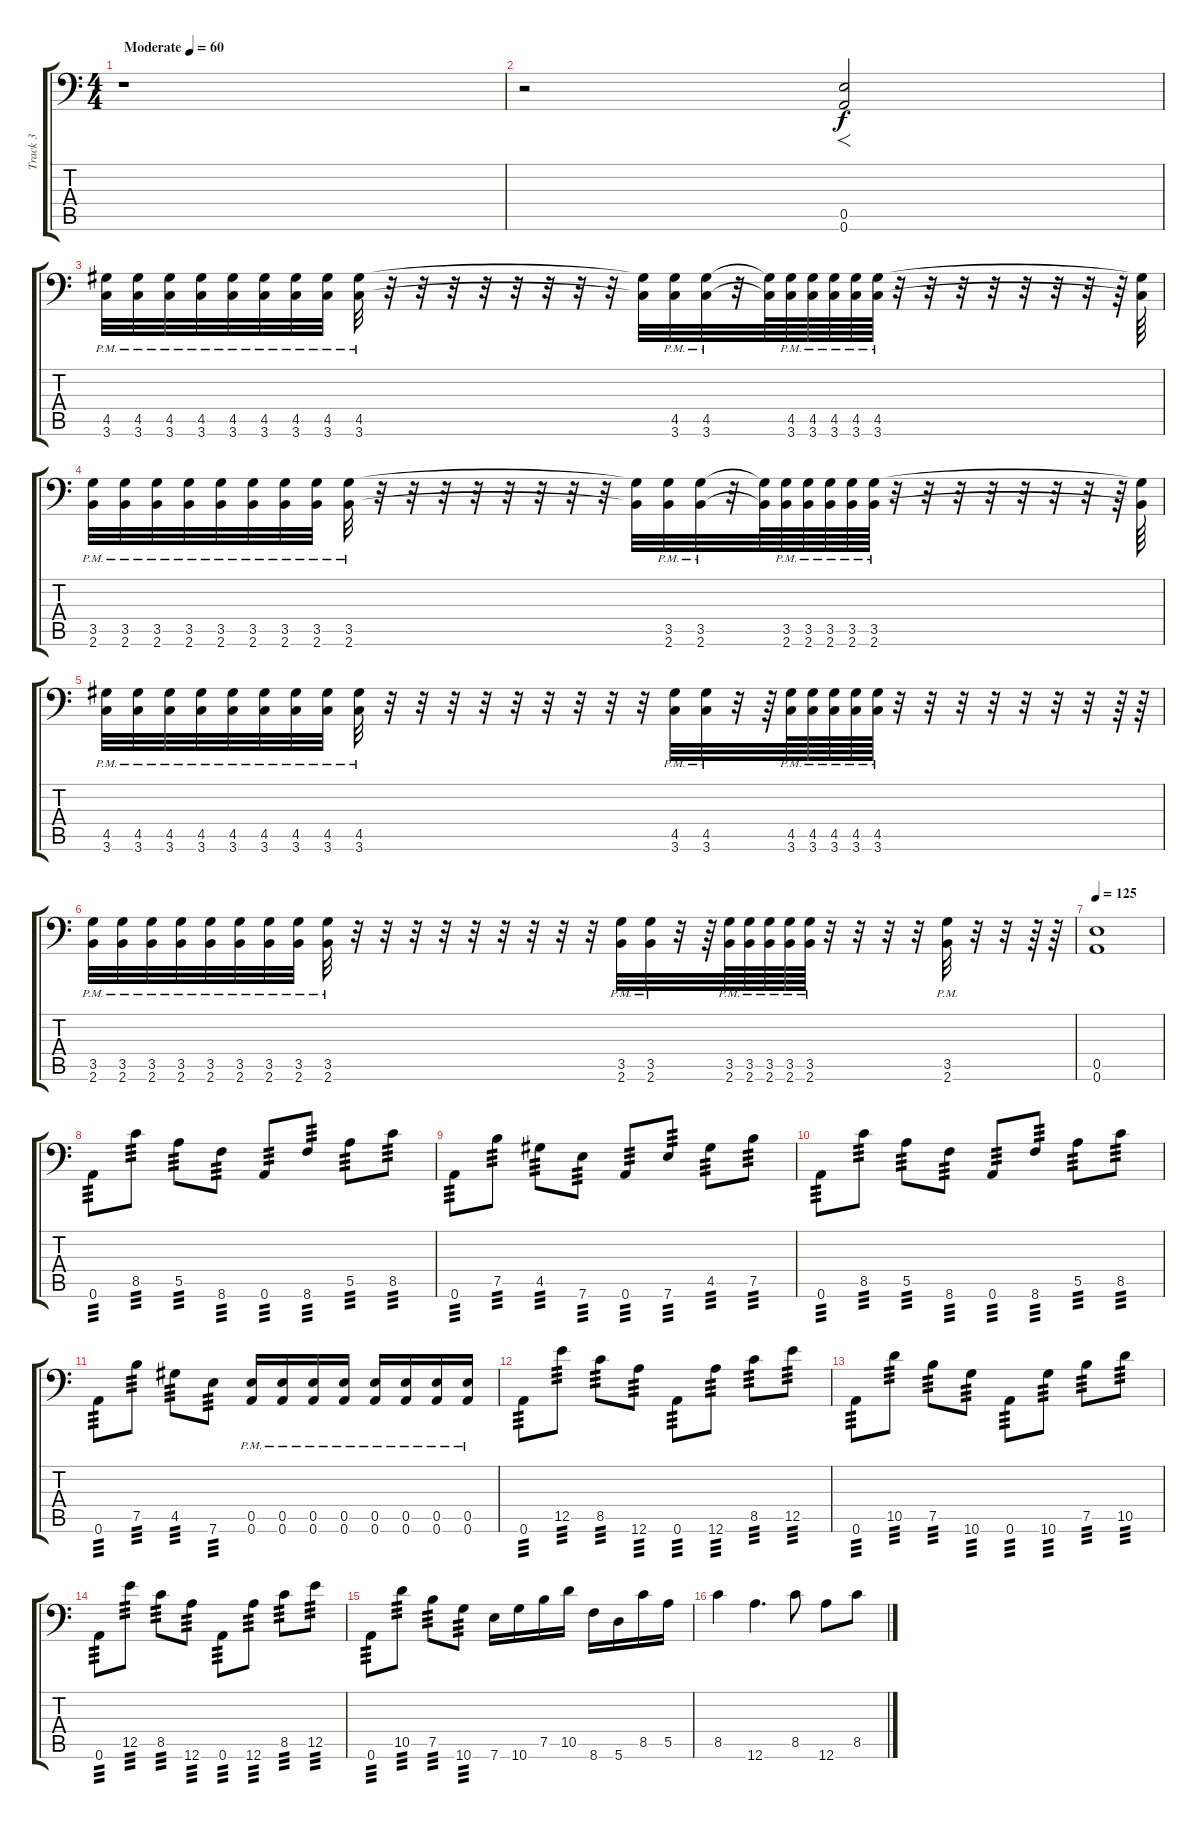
\track ("Track 3" "Track 3") {instrument overdrivenguitar}
\staff {score tabs}
\tuning (B3 Gb3 D3 A2 E2 A1) {hide}
\ts (4 4)
\tempo (60 "Moderate")
\clef f4
\ks c
r.1{dy f instrument overdrivenguitar} |
r.2 (0.5 0.6).2{f} |
(4.5{pm} 3.6{pm}).32 (4.5{pm} 3.6{pm}).32 (4.5{pm} 3.6{pm}).32 (4.5{pm} 3.6{pm}).32 (4.5{pm} 3.6{pm}).32 (4.5{pm} 3.6{pm}).32 (4.5{pm} 3.6{pm}).32 (4.5{pm} 3.6{pm}).32 (4.5{pm} 3.6).32 r.32 r.32 r.32 r.32 r.32 r.32 r.32 r.32 (4.5{t} 3.6{t}).32 (4.5{pm} 3.6{pm}).32 (4.5{pm} 3.6{pm}).32 r.32 (4.5{t} 3.6{t}).64 (4.5{pm} 3.6{pm}).64 (4.5{pm} 3.6{pm}).64 (4.5{pm} 3.6{pm}).64 (4.5{pm} 3.6{pm}).64 (4.5{pm} 3.6{pm}).64 r.32 r.32 r.32 r.32 r.32 r.32 r.32 r.64 (4.5{t} 3.6{t}).64 |
(3.5{pm} 2.6{pm}).32 (3.5{pm} 2.6{pm}).32 (3.5{pm} 2.6{pm}).32 (3.5{pm} 2.6{pm}).32 (3.5{pm} 2.6{pm}).32 (3.5{pm} 2.6{pm}).32 (3.5{pm} 2.6{pm}).32 (3.5{pm} 2.6{pm}).32 (3.5{pm} 2.6{pm}).32 r.32 r.32 r.32 r.32 r.32 r.32 r.32 r.32 (3.5{t} 2.6{t}).32 (3.5{pm} 2.6{pm}).32 (3.5{pm} 2.6{pm}).32 r.32 (3.5{t} 2.6{t}).64 (3.5{pm} 2.6{pm}).64 (3.5{pm} 2.6{pm}).64 (3.5{pm} 2.6{pm}).64 (3.5{pm} 2.6{pm}).64 (3.5{pm} 2.6{pm}).64 r.32 r.32 r.32 r.32 r.32 r.32 r.32 r.64 (3.5{t} 2.6{t}).64 |
(4.5{pm} 3.6{pm}).32 (4.5{pm} 3.6{pm}).32 (4.5{pm} 3.6{pm}).32 (4.5{pm} 3.6{pm}).32 (4.5{pm} 3.6{pm}).32 (4.5{pm} 3.6{pm}).32 (4.5{pm} 3.6{pm}).32 (4.5{pm} 3.6{pm}).32 (4.5{pm} 3.6{pm}).32 r.32 r.32 r.32 r.32 r.32 r.32 r.32 r.32 r.32 (4.5{pm} 3.6{pm}).32 (4.5{pm} 3.6{pm}).32 r.32 r.64 (4.5{pm} 3.6{pm}).64 (4.5{pm} 3.6{pm}).64 (4.5{pm} 3.6{pm}).64 (4.5{pm} 3.6{pm}).64 (4.5{pm} 3.6{pm}).64 r.32 r.32 r.32 r.32 r.32 r.32 r.32 r.64 r.64 |
(3.5{pm} 2.6{pm}).32 (3.5{pm} 2.6{pm}).32 (3.5{pm} 2.6{pm}).32 (3.5{pm} 2.6{pm}).32 (3.5{pm} 2.6{pm}).32 (3.5{pm} 2.6{pm}).32 (3.5{pm} 2.6{pm}).32 (3.5{pm} 2.6{pm}).32 (3.5{pm} 2.6{pm}).32 r.32 r.32 r.32 r.32 r.32 r.32 r.32 r.32 r.32 (3.5{pm} 2.6{pm}).32 (3.5{pm} 2.6{pm}).32 r.32 r.64 (3.5{pm} 2.6{pm}).64 (3.5{pm} 2.6{pm}).64 (3.5{pm} 2.6{pm}).64 (3.5{pm} 2.6{pm}).64 (3.5{pm} 2.6{pm}).64 r.32 r.32 r.32 r.32 (3.5{pm} 2.6{pm}).32 r.32 r.32 r.64 r.64 |
\tempo 125
(0.5 0.6).1 |
0.6.8{tp 3} 8.5.8{tp 3} 5.5.8{tp 3} 8.6.8{tp 3} 0.6.8{tp 3} 8.6.8{tp 3} 5.5.8{tp 3} 8.5.8{tp 3} |
0.6.8{tp 3} 7.5.8{tp 3} 4.5.8{tp 3} 7.6.8{tp 3} 0.6.8{tp 3} 7.6.8{tp 3} 4.5.8{tp 3} 7.5.8{tp 3} |
0.6.8{tp 3} 8.5.8{tp 3} 5.5.8{tp 3} 8.6.8{tp 3} 0.6.8{tp 3} 8.6.8{tp 3} 5.5.8{tp 3} 8.5.8{tp 3} |
0.6.8{tp 3} 7.5.8{tp 3} 4.5.8{tp 3} 7.6.8{tp 3} (0.5{pm} 0.6{pm}).16 (0.5{pm} 0.6{pm}).16 (0.5{pm} 0.6{pm}).16 (0.5{pm} 0.6{pm}).16 (0.5{pm} 0.6{pm}).16 (0.5{pm} 0.6{pm}).16 (0.5{pm} 0.6{pm}).16 (0.5{pm} 0.6{pm}).16 |
0.6.8{tp 3} 12.5.8{tp 3} 8.5.8{tp 3} 12.6.8{tp 3} 0.6.8{tp 3} 12.6.8{tp 3} 8.5.8{tp 3} 12.5.8{tp 3} |
0.6.8{tp 3} 10.5.8{tp 3} 7.5.8{tp 3} 10.6.8{tp 3} 0.6.8{tp 3} 10.6.8{tp 3} 7.5.8{tp 3} 10.5.8{tp 3} |
0.6.8{tp 3} 12.5.8{tp 3} 8.5.8{tp 3} 12.6.8{tp 3} 0.6.8{tp 3} 12.6.8{tp 3} 8.5.8{tp 3} 12.5.8{tp 3} |
0.6.8{tp 3} 10.5.8{tp 3} 7.5.8{tp 3} 10.6.8{tp 3} 7.6.16 10.6.16 7.5.16 10.5.16 8.6.16 5.6.16 8.5.16 5.5.16 |
8.5.4 12.6.4{d} 8.5.8 12.6.8 8.5.8
